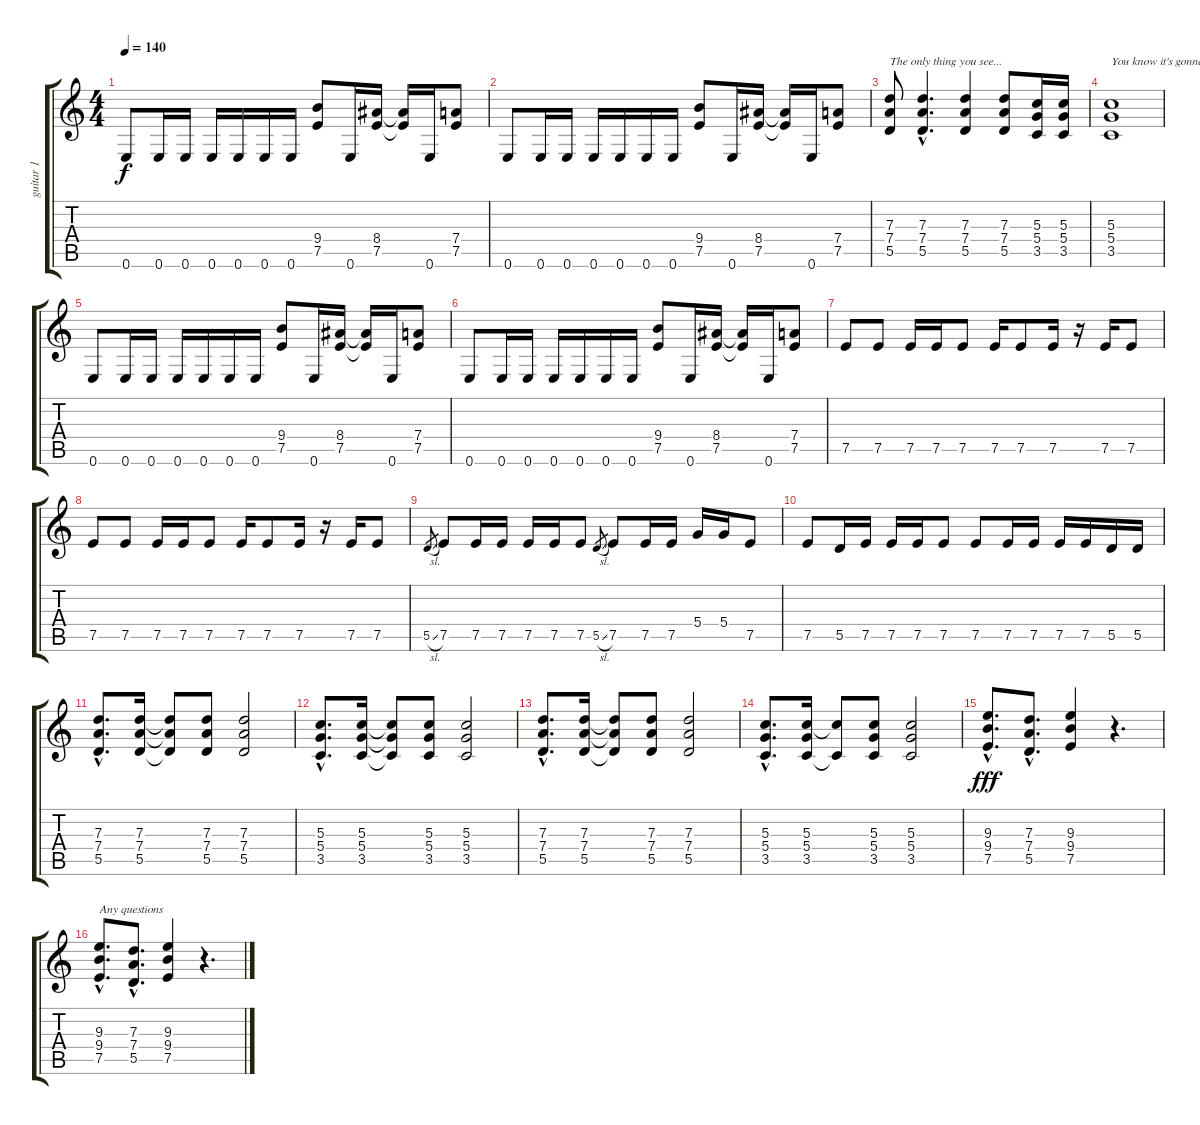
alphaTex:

\track ("guitar 1" "guitar 1") {instrument distortionguitar}
\staff {score tabs}
\tuning (E4 B3 G3 D3 A2 E2) {hide}
\ts (4 4)
\tempo 140
\clef g2
\ks c
0.6.8{dy f} 0.6.16 0.6.16 0.6.16 0.6.16 0.6.16 0.6.16 (9.4 7.5).8 0.6.16 (8.4 7.5).16 (8.4{t} 7.5{t}).16 0.6.16 (7.4 7.5).8 |
0.6.8 0.6.16 0.6.16 0.6.16 0.6.16 0.6.16 0.6.16 (9.4 7.5).8 0.6.16 (8.4 7.5).16 (8.4{t} 7.5{t}).16 0.6.16 (7.4 7.5).8 |
(7.3 7.4 5.5).8{txt "The only thing you see..."} (7.3{hac} 7.4{hac} 5.5{hac}).4{d} (7.3 7.4 5.5).4 (7.3 7.4 5.5).8 (5.3 5.4 3.5).16 (5.3 5.4 3.5).16 |
(5.3 5.4 3.5).1{txt "You know it's gonna be..."} |
0.6.8 0.6.16 0.6.16 0.6.16 0.6.16 0.6.16 0.6.16 (9.4 7.5).8 0.6.16 (8.4 7.5).16 (8.4{t} 7.5{t}).16 0.6.16 (7.4 7.5).8 |
0.6.8 0.6.16 0.6.16 0.6.16 0.6.16 0.6.16 0.6.16 (9.4 7.5).8 0.6.16 (8.4 7.5).16 (8.4{t} 7.5{t}).16 0.6.16 (7.4 7.5).8 |
7.5.8 7.5.8 7.5.16 7.5.16 7.5.8 7.5.16 7.5.8 7.5.16 r.16 7.5.16 7.5.8 |
7.5.8 7.5.8 7.5.16 7.5.16 7.5.8 7.5.16 7.5.8 7.5.16 r.16 7.5.16 7.5.8 |
5.5{sl}.8{gr} 7.5.8 7.5.16 7.5.16 7.5.16 7.5.16 7.5.8 5.5{sl}.8{gr} 7.5.8 7.5.16 7.5.16 5.4.16 5.4.16 7.5.8 |
7.5.8 5.5.16 7.5.16 7.5.16 7.5.16 7.5.8 7.5.8 7.5.16 7.5.16 7.5.16 7.5.16 5.5.16 5.5.16 |
(7.3{hac} 7.4{hac} 5.5{hac}).8{d} (7.3 7.4 5.5).16 (7.3{t} 7.4{t} 5.5{t}).8 (7.3 7.4 5.5).8 (7.3 7.4 5.5).2 |
(5.3{hac} 5.4{hac} 3.5{hac}).8{d} (5.3 5.4 3.5).16 (5.3{t} 5.4{t} 3.5{t}).8 (5.3 5.4 3.5).8 (5.3 5.4 3.5).2 |
(7.3{hac} 7.4{hac} 5.5{hac}).8{d} (7.3 7.4 5.5).16 (7.3{t} 7.4{t} 5.5{t}).8 (7.3 7.4 5.5).8 (7.3 7.4 5.5).2 |
(5.3{hac} 5.4{hac} 3.5{hac}).8{d} (5.3 5.4 3.5).16 (5.3{t} 3.5{t}).8 (5.3 5.4 3.5).8 (5.3 5.4 3.5).2 |
(9.3{hac} 9.4{hac} 7.5{hac}).8{d dy fff} (7.3{hac} 7.4{hac} 5.5{hac}).8{d} (9.3 9.4 7.5).4 r.4{d} |
(9.3{hac} 9.4{hac} 7.5{hac}).8{d txt "Any questions"} (7.3{hac} 7.4{hac} 5.5{hac}).8{d} (9.3 9.4 7.5).4 r.4{d}
